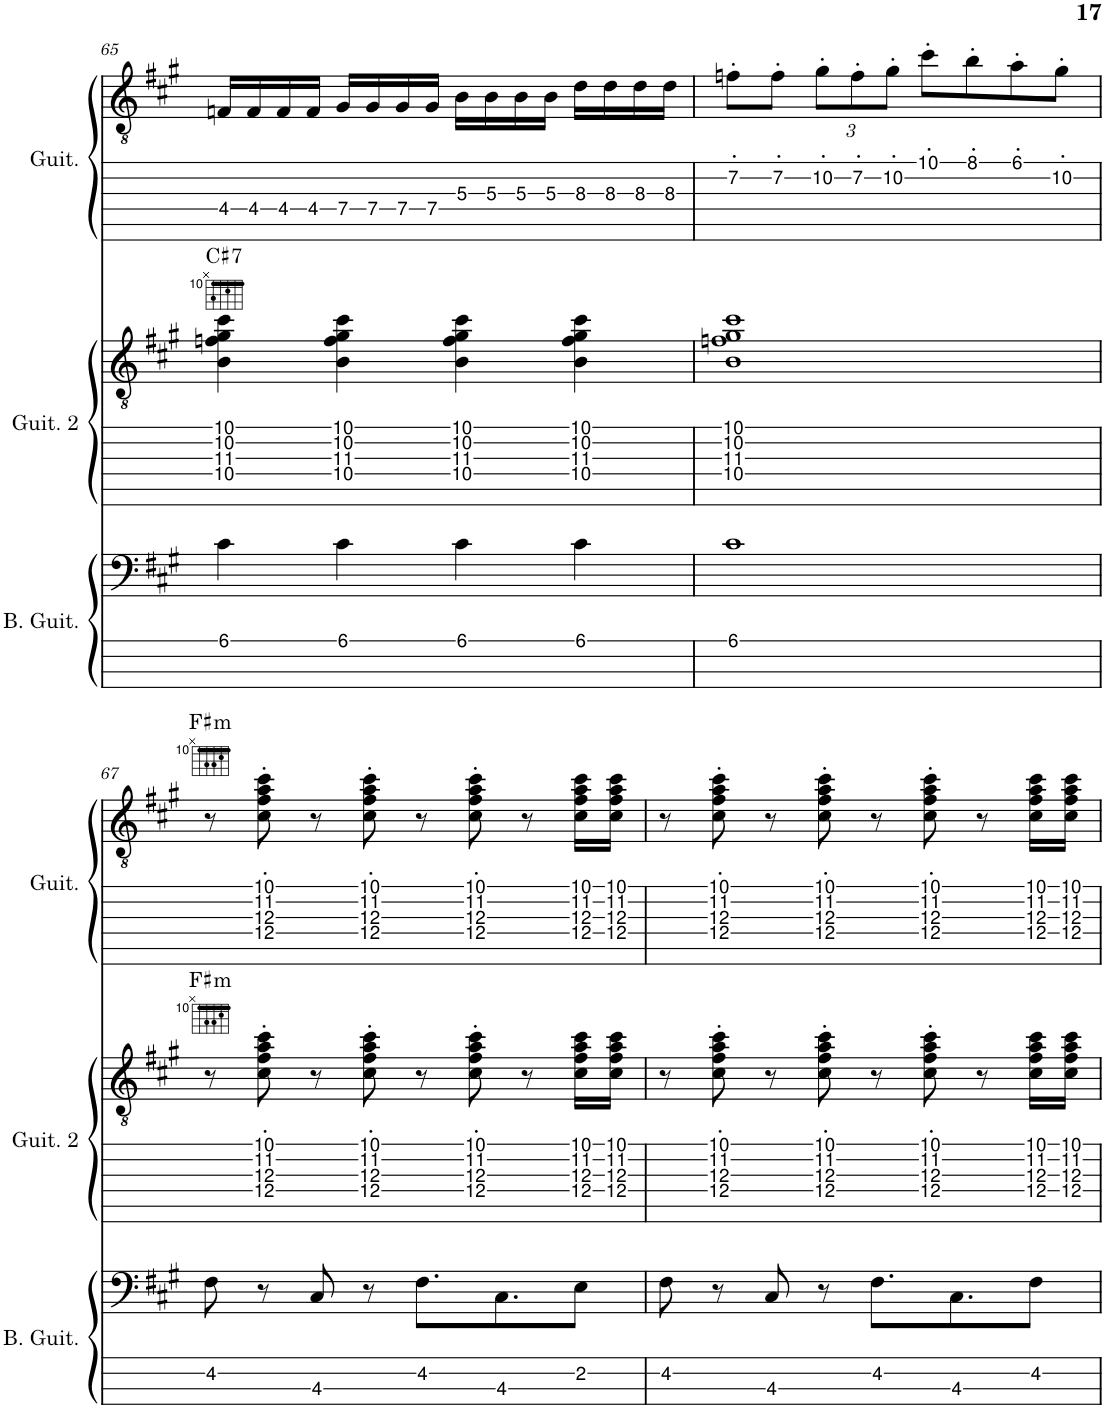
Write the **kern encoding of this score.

**kern	**kern	**kern	**kern	**harte	**kern	**kern	**harte
*part3	*part3	*part2	*part2	*part2	*part1	*part1	*part1
*staff6	*staff5	*staff4	*staff3	*	*staff2	*staff1	*
*I"Bass Guitar	*	*I"Guitar (rythm)	*	*	*I"Guitar (solo)	*	*
*I'B. Guit.	*	*I'Guit. 2	*	*	*I'Guit.	*	*
!!LO:PB:g=z
*	*clefF4	*	*clefGv2	*	*	*clefGv2	*
*Trd7c12	*Trd7c12	*	*	*	*	*	*
*k[f#c#g#]	*k[f#c#g#]	*k[f#c#g#]	*k[f#c#g#]	*	*k[f#c#g#]	*k[f#c#g#]	*
*M4/4	*M4/4	*M4/4	*M4/4	*	*M4/4	*M4/4	*
=65	=65	=65	=65	=65	=65	=65	=65
!	!	!	!	!LO:H:kt=7	!	!	!
4c#	4c#\	4B 4fn 4g# 4cc#	4B\ 4fn\ 4g#\ 4cc#\	C#:7	16FLL	16Fn/LL	.
.	.	.	.	.	16FnJ	16F/	.
.	.	.	.	.	16FnL	16F/	.
.	.	.	.	.	16FnJJ	16F/JJ	.
4c#	4c#\	4B 4f 4g# 4cc#	4B\ 4f\ 4g#\ 4cc#\	.	16G#LL	16G#/LL	.
.	.	.	.	.	16G#J	16G#/	.
.	.	.	.	.	16G#L	16G#/	.
.	.	.	.	.	16G#JJ	16G#/JJ	.
4c#	4c#\	4B 4f 4g# 4cc#	4B\ 4f\ 4g#\ 4cc#\	.	16BLL	16B\LL	.
.	.	.	.	.	16BJ	16B\	.
.	.	.	.	.	16BL	16B\	.
.	.	.	.	.	16BJJ	16B\JJ	.
4c#	4c#\	4B 4f 4g# 4cc#	4B\ 4f\ 4g#\ 4cc#\	.	16dLL	16d\LL	.
.	.	.	.	.	16dJ	16d\	.
.	.	.	.	.	16dL	16d\	.
.	.	.	.	.	16dJJ	16d\JJ	.
=66	=66	=66	=66	=66	=66	=66	=66
1c#	1c#	1B 1fn 1g# 1cc#	1B 1fn 1g# 1cc#	.	8f'L	8fn'\L	.
.	.	.	.	.	8fn'J	8f'\J	.
*	*	*	*	*	*Xbrackettup	*Xbrackettup	*
.	.	.	.	.	12g#'L	12g#'\L	.
.	.	.	.	.	12f'	12f'\	.
.	.	.	.	.	12g#'J	12g#'\J	.
.	.	.	.	.	8cc#'L	8cc#'\L	.
.	.	.	.	.	8b'J	8b'\	.
.	.	.	.	.	8a'L	8a'\	.
.	.	.	.	.	8g#'J	8g#'\J	.
!!LO:LB:g=z
=67	=67	=67	=67	=67	=67	=67	=67
!	!	!	!	!LO:H:kt=m	!	!	!LO:H:kt=m
8F#	8F#\	8r	8r	F#:min	8r	8r	F#:min
8r	8r	8c#' 8f#' 8a' 8cc#'	8c#\' 8f#\' 8a\' 8cc#\'	.	8c#' 8f#' 8a' 8cc#'	8c#\' 8f#\' 8a\' 8cc#\'	.
8C#	8C#/	8r	8r	.	8r	8r	.
8r	8r	8c#' 8f#' 8a' 8cc#'	8c#\' 8f#\' 8a\' 8cc#\'	.	8c#' 8f#' 8a' 8cc#'	8c#\' 8f#\' 8a\' 8cc#\'	.
8.F#L	8.F#\L	8r	8r	.	8r	8r	.
.	.	8c#' 8f#' 8a' 8cc#'	8c#\' 8f#\' 8a\' 8cc#\'	.	8c#' 8f#' 8a' 8cc#'	8c#\' 8f#\' 8a\' 8cc#\'	.
8.C#J	8.C#\	.	.	.	.	.	.
.	.	8r	8r	.	8r	8r	.
8EJ	8E\J	16c#\ 16f#\ 16a\ 16cc#\LL	16c#\ 16f#\ 16a\ 16cc#\LL	.	16c#\ 16f#\ 16a\ 16cc#\LL	16c#\ 16f#\ 16a\ 16cc#\LL	.
.	.	16c#\ 16f#\ 16a\ 16cc#\JJ	16c#\ 16f#\ 16a\ 16cc#\JJ	.	16c#\ 16f#\ 16a\ 16cc#\JJ	16c#\ 16f#\ 16a\ 16cc#\JJ	.
=68	=68	=68	=68	=68	=68	=68	=68
8F#	8F#\	8r	8r	.	8r	8r	.
8r	8r	8c#' 8f#' 8a' 8cc#'	8c#\' 8f#\' 8a\' 8cc#\'	.	8c#' 8f#' 8a' 8cc#'	8c#\' 8f#\' 8a\' 8cc#\'	.
8C#	8C#/	8r	8r	.	8r	8r	.
8r	8r	8c#' 8f#' 8a' 8cc#'	8c#\' 8f#\' 8a\' 8cc#\'	.	8c#' 8f#' 8a' 8cc#'	8c#\' 8f#\' 8a\' 8cc#\'	.
8.F#L	8.F#\L	8r	8r	.	8r	8r	.
.	.	8c#' 8f#' 8a' 8cc#'	8c#\' 8f#\' 8a\' 8cc#\'	.	8c#' 8f#' 8a' 8cc#'	8c#\' 8f#\' 8a\' 8cc#\'	.
8.C#J	8.C#\	.	.	.	.	.	.
.	.	8r	8r	.	8r	8r	.
8F#J	8F#\J	16c#\ 16f#\ 16a\ 16cc#\LL	16c#\ 16f#\ 16a\ 16cc#\LL	.	16c#\ 16f#\ 16a\ 16cc#\LL	16c#\ 16f#\ 16a\ 16cc#\LL	.
.	.	16c#\ 16f#\ 16a\ 16cc#\JJ	16c#\ 16f#\ 16a\ 16cc#\JJ	.	16c#\ 16f#\ 16a\ 16cc#\JJ	16c#\ 16f#\ 16a\ 16cc#\JJ	.
=	=	=	=	=	=	=	=
*-	*-	*-	*-	*-	*-	*-	*-
